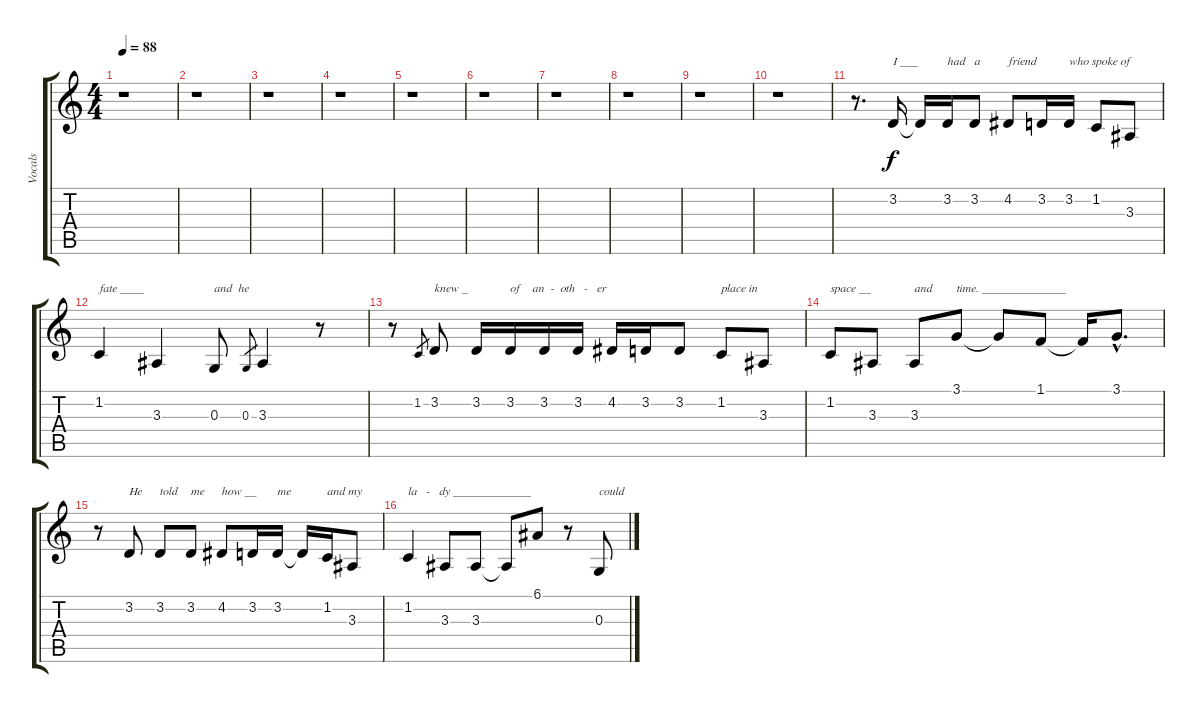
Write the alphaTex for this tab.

\track ("Vocals" "Vocals") {instrument lead2sawtooth}
\staff {score tabs}
\tuning (E4 B3 G3 D3 A2 E2) {hide}
\ts (4 4)
\tempo 88
\clef g2
\ks c
r.1{dy f instrument lead2sawtooth} |
r.1 |
r.1 |
r.1 |
r.1 |
r.1 |
r.1 |
r.1 |
r.1 |
r.1 |
r.8{d} 3.2.16{txt "I ___"} 3.2{t}.16 3.2.16{txt "had   a"} 3.2.8 4.2.8{txt "friend"} 3.2.16 3.2.16{txt "who spoke of"} 1.2.8 3.3.8 |
1.2.4{txt "fate ____"} 3.3.4 0.3.8{txt "and  he"} 0.3.8{gr} 3.3.4 r.8 |
r.8 1.2.8{gr} 3.2.8{txt "knew _"} 3.2.16 3.2.16{txt "of    an  -  oth   -   er"} 3.2.16 3.2.16 4.2.16 3.2.16 3.2.8 1.2.8{txt "place in"} 3.3.8 |
1.2.8{txt "space __"} 3.3.8 3.3.8{txt "and"} 3.1.8{txt "time. ______________"} 3.1{t}.8 1.1.8 1.1{t}.16 3.1{hac}.8{d} |
r.8 3.2.8{txt "He"} 3.2.8{txt "told"} 3.2.8{txt "me"} 4.2.8{txt "how __"} 3.2.16 3.2.16{txt "me"} 3.2{t}.16 1.2.16{txt "and my"} 3.3.8 |
1.2.4{txt "la   -   dy _____________"} 3.3.8 3.3.8 3.3{t}.8 6.1.8 r.8 0.3.8{txt "could"}
